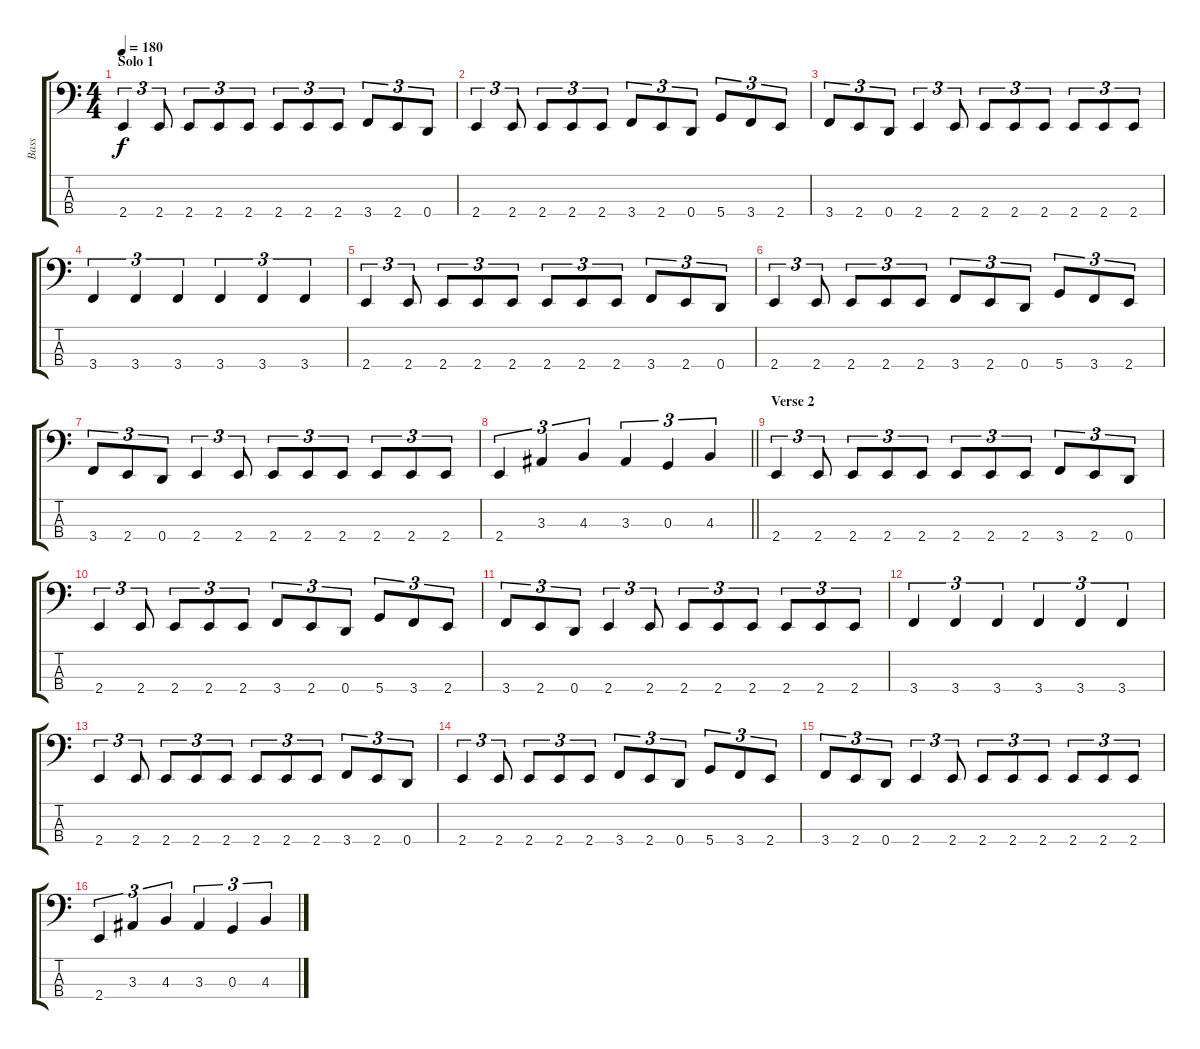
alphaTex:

\track ("Bass" "Bass") {instrument electricbassfinger}
\staff {score tabs}
\tuning (F2 C2 G1 D1) {hide}
\ts (4 4)
\section ("" "Solo 1")
\tempo 180
\clef f4
\ks c
2.4.4{tu (3 2) dy f} 2.4.8{tu (3 2)} 2.4.8{tu (3 2)} 2.4.8{tu (3 2)} 2.4.8{tu (3 2)} 2.4.8{tu (3 2)} 2.4.8{tu (3 2)} 2.4.8{tu (3 2)} 3.4.8{tu (3 2)} 2.4.8{tu (3 2)} 0.4.8{tu (3 2)} |
2.4.4{tu (3 2)} 2.4.8{tu (3 2)} 2.4.8{tu (3 2)} 2.4.8{tu (3 2)} 2.4.8{tu (3 2)} 3.4.8{tu (3 2)} 2.4.8{tu (3 2)} 0.4.8{tu (3 2)} 5.4.8{tu (3 2)} 3.4.8{tu (3 2)} 2.4.8{tu (3 2)} |
3.4.8{tu (3 2)} 2.4.8{tu (3 2)} 0.4.8{tu (3 2)} 2.4.4{tu (3 2)} 2.4.8{tu (3 2)} 2.4.8{tu (3 2)} 2.4.8{tu (3 2)} 2.4.8{tu (3 2)} 2.4.8{tu (3 2)} 2.4.8{tu (3 2)} 2.4.8{tu (3 2)} |
3.4.4{tu (3 2)} 3.4.4{tu (3 2)} 3.4.4{tu (3 2)} 3.4.4{tu (3 2)} 3.4.4{tu (3 2)} 3.4.4{tu (3 2)} |
2.4.4{tu (3 2)} 2.4.8{tu (3 2)} 2.4.8{tu (3 2)} 2.4.8{tu (3 2)} 2.4.8{tu (3 2)} 2.4.8{tu (3 2)} 2.4.8{tu (3 2)} 2.4.8{tu (3 2)} 3.4.8{tu (3 2)} 2.4.8{tu (3 2)} 0.4.8{tu (3 2)} |
2.4.4{tu (3 2)} 2.4.8{tu (3 2)} 2.4.8{tu (3 2)} 2.4.8{tu (3 2)} 2.4.8{tu (3 2)} 3.4.8{tu (3 2)} 2.4.8{tu (3 2)} 0.4.8{tu (3 2)} 5.4.8{tu (3 2)} 3.4.8{tu (3 2)} 2.4.8{tu (3 2)} |
3.4.8{tu (3 2)} 2.4.8{tu (3 2)} 0.4.8{tu (3 2)} 2.4.4{tu (3 2)} 2.4.8{tu (3 2)} 2.4.8{tu (3 2)} 2.4.8{tu (3 2)} 2.4.8{tu (3 2)} 2.4.8{tu (3 2)} 2.4.8{tu (3 2)} 2.4.8{tu (3 2)} |
\barLineRight lightlight
2.4.4{tu (3 2)} 3.3.4{tu (3 2)} 4.3.4{tu (3 2)} 3.3.4{tu (3 2)} 0.3.4{tu (3 2)} 4.3.4{tu (3 2)} |
\section ("" "Verse 2")
2.4.4{tu (3 2)} 2.4.8{tu (3 2)} 2.4.8{tu (3 2)} 2.4.8{tu (3 2)} 2.4.8{tu (3 2)} 2.4.8{tu (3 2)} 2.4.8{tu (3 2)} 2.4.8{tu (3 2)} 3.4.8{tu (3 2)} 2.4.8{tu (3 2)} 0.4.8{tu (3 2)} |
2.4.4{tu (3 2)} 2.4.8{tu (3 2)} 2.4.8{tu (3 2)} 2.4.8{tu (3 2)} 2.4.8{tu (3 2)} 3.4.8{tu (3 2)} 2.4.8{tu (3 2)} 0.4.8{tu (3 2)} 5.4.8{tu (3 2)} 3.4.8{tu (3 2)} 2.4.8{tu (3 2)} |
3.4.8{tu (3 2)} 2.4.8{tu (3 2)} 0.4.8{tu (3 2)} 2.4.4{tu (3 2)} 2.4.8{tu (3 2)} 2.4.8{tu (3 2)} 2.4.8{tu (3 2)} 2.4.8{tu (3 2)} 2.4.8{tu (3 2)} 2.4.8{tu (3 2)} 2.4.8{tu (3 2)} |
3.4.4{tu (3 2)} 3.4.4{tu (3 2)} 3.4.4{tu (3 2)} 3.4.4{tu (3 2)} 3.4.4{tu (3 2)} 3.4.4{tu (3 2)} |
2.4.4{tu (3 2)} 2.4.8{tu (3 2)} 2.4.8{tu (3 2)} 2.4.8{tu (3 2)} 2.4.8{tu (3 2)} 2.4.8{tu (3 2)} 2.4.8{tu (3 2)} 2.4.8{tu (3 2)} 3.4.8{tu (3 2)} 2.4.8{tu (3 2)} 0.4.8{tu (3 2)} |
2.4.4{tu (3 2)} 2.4.8{tu (3 2)} 2.4.8{tu (3 2)} 2.4.8{tu (3 2)} 2.4.8{tu (3 2)} 3.4.8{tu (3 2)} 2.4.8{tu (3 2)} 0.4.8{tu (3 2)} 5.4.8{tu (3 2)} 3.4.8{tu (3 2)} 2.4.8{tu (3 2)} |
3.4.8{tu (3 2)} 2.4.8{tu (3 2)} 0.4.8{tu (3 2)} 2.4.4{tu (3 2)} 2.4.8{tu (3 2)} 2.4.8{tu (3 2)} 2.4.8{tu (3 2)} 2.4.8{tu (3 2)} 2.4.8{tu (3 2)} 2.4.8{tu (3 2)} 2.4.8{tu (3 2)} |
2.4.4{tu (3 2)} 3.3.4{tu (3 2)} 4.3.4{tu (3 2)} 3.3.4{tu (3 2)} 0.3.4{tu (3 2)} 4.3.4{tu (3 2)}
